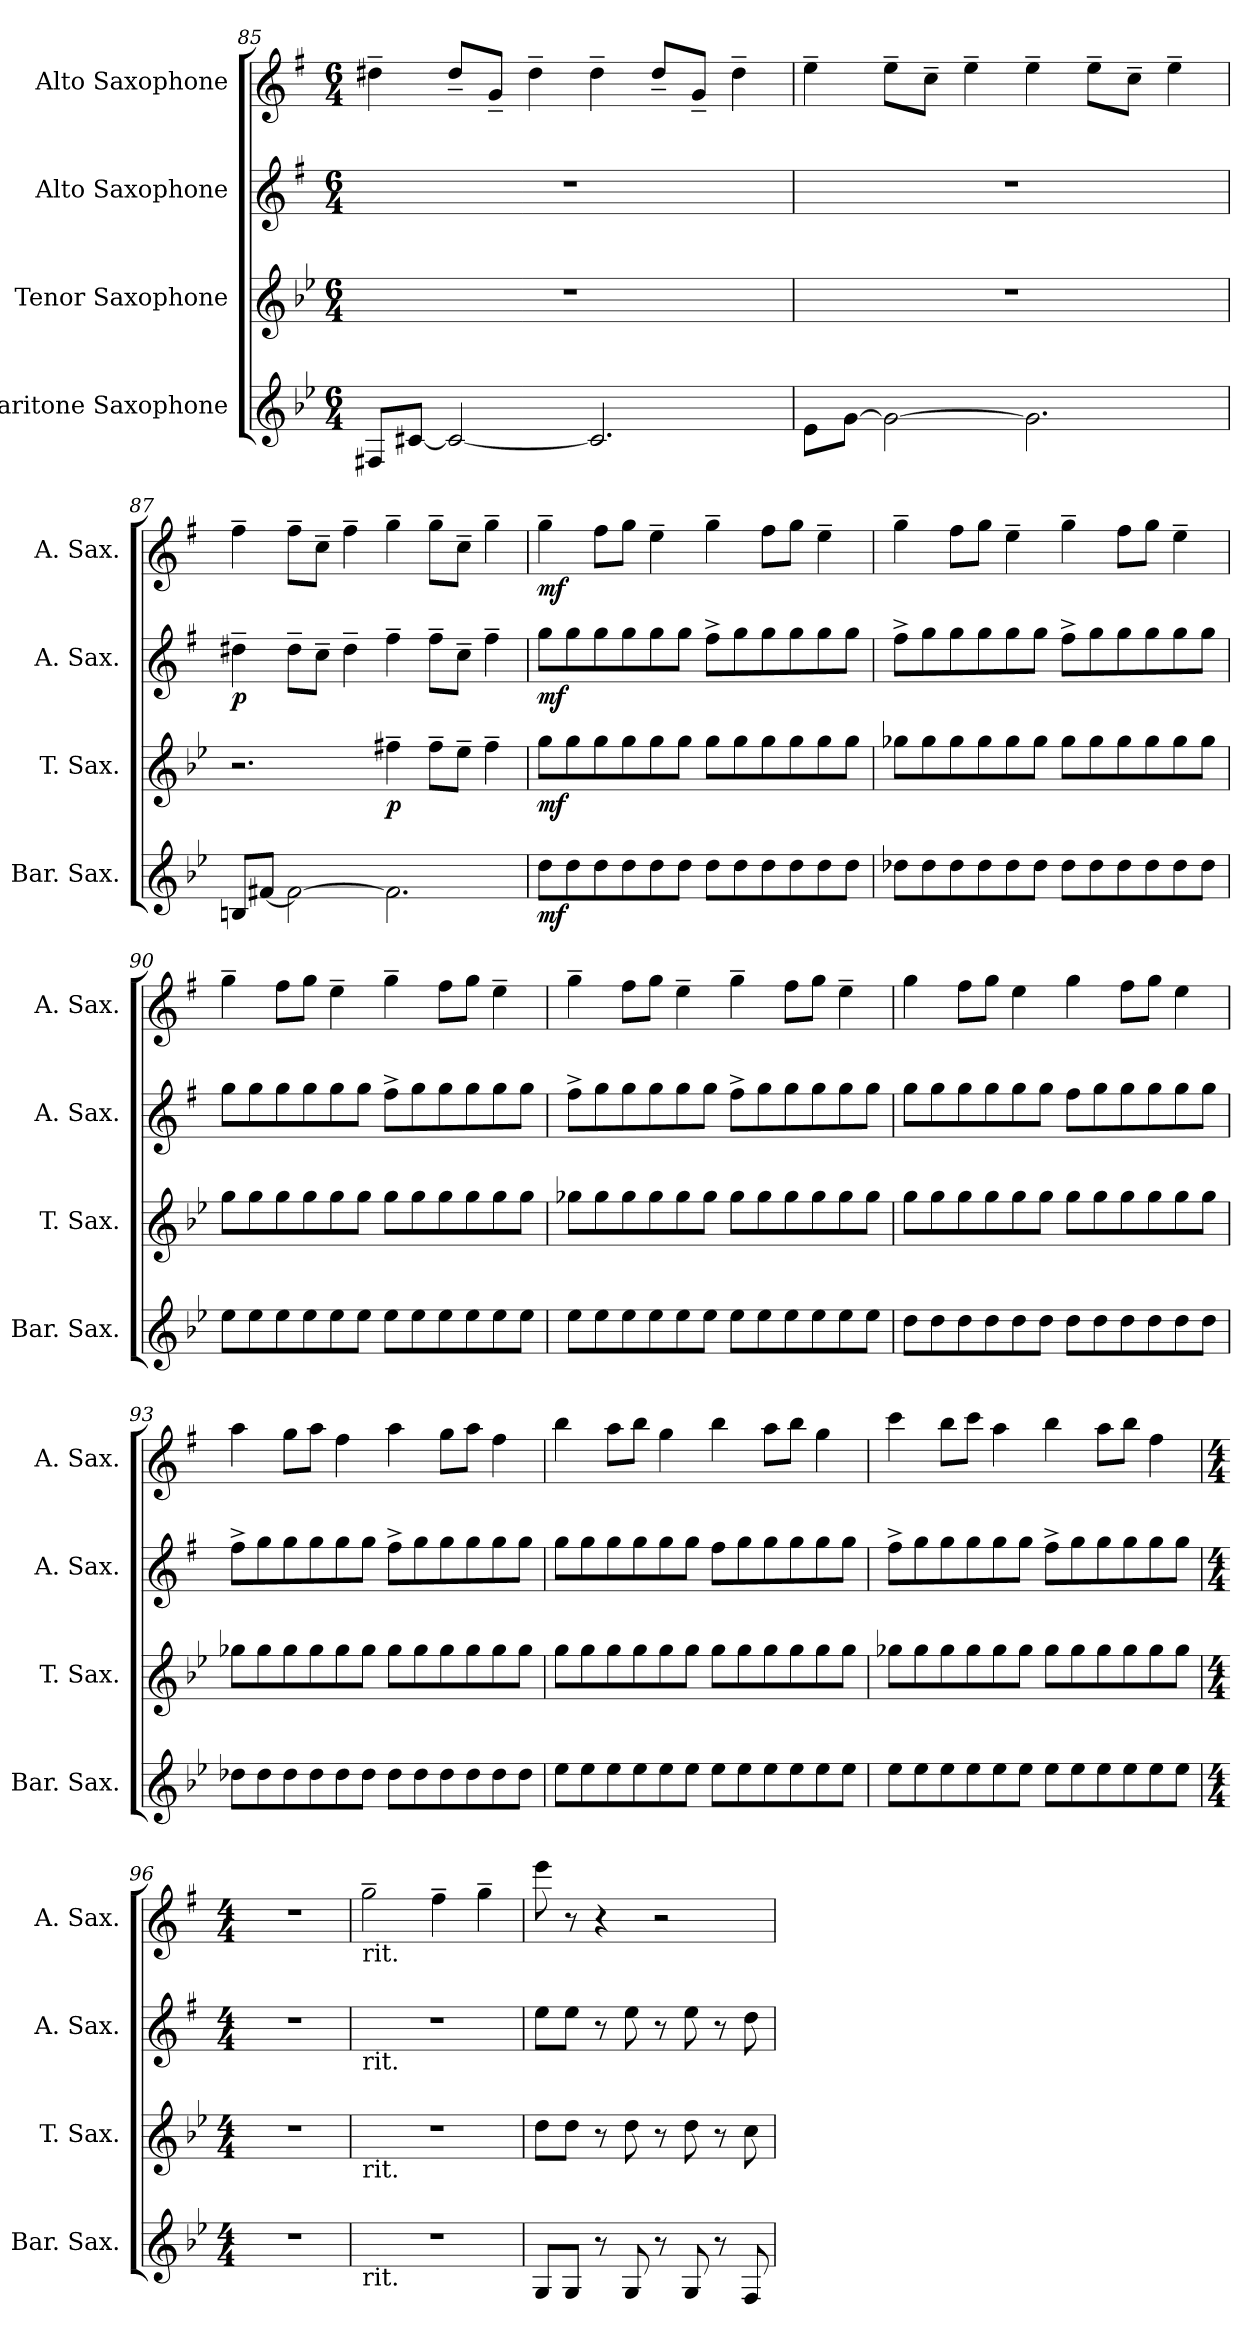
**kern	**dynam	**kern	**dynam	**kern	**dynam	**kern	**dynam
*part4	*part4	*part3	*part3	*part2	*part2	*part1	*part1
*staff4	*staff4	*staff3	*staff3	*staff2	*staff2	*staff1	*staff1
*I"Baritone Saxophone	*	*I"Tenor Saxophone	*	*I"Alto Saxophone	*	*I"Alto Saxophone	*
*I'Bar. Sax.	*	*I'T. Sax.	*	*I'A. Sax.	*	*I'A. Sax.	*
*clefG2	*	*clefG2	*	*clefG2	*	*clefG2	*
*ITrd12c21	*	*ITrd8c14	*	*ITrd5c9	*	*ITrd5c9	*
*k[b-e-]	*	*k[b-e-]	*	*k[b-e-]	*	*k[b-e-]	*
*B-:	*	*B-:	*	*B-:	*	*B-:	*
*M6/4	*	*M6/4	*	*M6/4	*	*M6/4	*
=85	=85	=85	=85	=85	=85	=85	=85
8FF#X/L	.	1.r	.	1.r	.	4f#X~\	.
[8C#X/J	.	.	.	.	.	.	.
2C#/_	.	.	.	.	.	8f#~/L	.
.	.	.	.	.	.	8B-~/J	.
.	.	.	.	.	.	4f#~\	.
2.C#/]	.	.	.	.	.	4f#~\	.
.	.	.	.	.	.	8f#~/L	.
.	.	.	.	.	.	8B-~/J	.
.	.	.	.	.	.	4f#~\	.
!!LO:LB:g=z
=86	=86	=86	=86	=86	=86	=86	=86
8E-\L	.	1.r	.	1.r	.	4g~\	.
[8G\J	.	.	.	.	.	.	.
2G\_	.	.	.	.	.	8g~\L	.
.	.	.	.	.	.	8e-~\J	.
.	.	.	.	.	.	4g~\	.
2.G\]	.	.	.	.	.	4g~\	.
.	.	.	.	.	.	8g~\L	.
.	.	.	.	.	.	8e-~\J	.
.	.	.	.	.	.	4g~\	.
=87	=87	=87	=87	=87	=87	=87	=87
!	!	!	!	!	!LO:DY:b	!	!
8BBn/L	.	2.r	.	4f#X~\	p	4a~\	.
[8F#X/J	.	.	.	.	.	.	.
2F#\_	.	.	.	8f#~\L	.	8a~\L	.
.	.	.	.	8e-~\J	.	8e-~\J	.
.	.	.	.	4f#~\	.	4a~\	.
!	!	!	!LO:DY:b	!	!	!	!
2.F#\]	.	4f#X~\	p	4a~\	.	4b-~\	.
.	.	8f#~\L	.	8a~\L	.	8b-~\L	.
.	.	8e-~\J	.	8e-~\J	.	8e-~\J	.
.	.	4f#~\	.	4a~\	.	4b-~\	.
=88	=88	=88	=88	=88	=88	=88	=88
!	!LO:DY:b	!	!LO:DY:b	!	!LO:DY:b	!	!LO:DY:b
8d\L	mf	8g\L	mf	8b-\L	mf	4b-~\	mf
8d\	.	8g\	.	8b-\	.	.	.
8d\	.	8g\	.	8b-\	.	8a\L	.
8d\	.	8g\	.	8b-\	.	8b-\J	.
8d\	.	8g\	.	8b-\	.	4g~\	.
8d\J	.	8g\J	.	8b-\J	.	.	.
8d\L	.	8g\L	.	8a^\L	.	4b-~\	.
8d\	.	8g\	.	8b-\	.	.	.
8d\	.	8g\	.	8b-\	.	8a\L	.
8d\	.	8g\	.	8b-\	.	8b-\J	.
8d\	.	8g\	.	8b-\	.	4g~\	.
8d\J	.	8g\J	.	8b-\J	.	.	.
!!LO:LB:g=z
=89	=89	=89	=89	=89	=89	=89	=89
8d-X\L	.	8g-X\L	.	8a^\L	.	4b-~\	.
8d-\	.	8g-\	.	8b-\	.	.	.
8d-\	.	8g-\	.	8b-\	.	8a\L	.
8d-\	.	8g-\	.	8b-\	.	8b-\J	.
8d-\	.	8g-\	.	8b-\	.	4g~\	.
8d-\J	.	8g-\J	.	8b-\J	.	.	.
8d-\L	.	8g-\L	.	8a^\L	.	4b-~\	.
8d-\	.	8g-\	.	8b-\	.	.	.
8d-\	.	8g-\	.	8b-\	.	8a\L	.
8d-\	.	8g-\	.	8b-\	.	8b-\J	.
8d-\	.	8g-\	.	8b-\	.	4g~\	.
8d-\J	.	8g-\J	.	8b-\J	.	.	.
=90	=90	=90	=90	=90	=90	=90	=90
8e-\L	.	8g\L	.	8b-\L	.	4b-~\	.
8e-\	.	8g\	.	8b-\	.	.	.
8e-\	.	8g\	.	8b-\	.	8a\L	.
8e-\	.	8g\	.	8b-\	.	8b-\J	.
8e-\	.	8g\	.	8b-\	.	4g~\	.
8e-\J	.	8g\J	.	8b-\J	.	.	.
8e-\L	.	8g\L	.	8a^\L	.	4b-~\	.
8e-\	.	8g\	.	8b-\	.	.	.
8e-\	.	8g\	.	8b-\	.	8a\L	.
8e-\	.	8g\	.	8b-\	.	8b-\J	.
8e-\	.	8g\	.	8b-\	.	4g~\	.
8e-\J	.	8g\J	.	8b-\J	.	.	.
=91	=91	=91	=91	=91	=91	=91	=91
8e-\L	.	8g-X\L	.	8a^\L	.	4b-~\	.
8e-\	.	8g-\	.	8b-\	.	.	.
8e-\	.	8g-\	.	8b-\	.	8a\L	.
8e-\	.	8g-\	.	8b-\	.	8b-\J	.
8e-\	.	8g-\	.	8b-\	.	4g~\	.
8e-\J	.	8g-\J	.	8b-\J	.	.	.
8e-\L	.	8g-\L	.	8a^\L	.	4b-~\	.
8e-\	.	8g-\	.	8b-\	.	.	.
8e-\	.	8g-\	.	8b-\	.	8a\L	.
8e-\	.	8g-\	.	8b-\	.	8b-\J	.
8e-\	.	8g-\	.	8b-\	.	4g~\	.
8e-\J	.	8g-\J	.	8b-\J	.	.	.
!!LO:PB:g=z
=92	=92	=92	=92	=92	=92	=92	=92
8d\L	.	8g\L	.	8b-\L	.	4b-\	.
8d\	.	8g\	.	8b-\	.	.	.
8d\	.	8g\	.	8b-\	.	8a\L	.
8d\	.	8g\	.	8b-\	.	8b-\J	.
8d\	.	8g\	.	8b-\	.	4g\	.
8d\J	.	8g\J	.	8b-\J	.	.	.
8d\L	.	8g\L	.	8a\L	.	4b-\	.
8d\	.	8g\	.	8b-\	.	.	.
8d\	.	8g\	.	8b-\	.	8a\L	.
8d\	.	8g\	.	8b-\	.	8b-\J	.
8d\	.	8g\	.	8b-\	.	4g\	.
8d\J	.	8g\J	.	8b-\J	.	.	.
=93	=93	=93	=93	=93	=93	=93	=93
8d-X\L	.	8g-X\L	.	8a^\L	.	4cc\	.
8d-\	.	8g-\	.	8b-\	.	.	.
8d-\	.	8g-\	.	8b-\	.	8b-\L	.
8d-\	.	8g-\	.	8b-\	.	8cc\J	.
8d-\	.	8g-\	.	8b-\	.	4a\	.
8d-\J	.	8g-\J	.	8b-\J	.	.	.
8d-\L	.	8g-\L	.	8a^\L	.	4cc\	.
8d-\	.	8g-\	.	8b-\	.	.	.
8d-\	.	8g-\	.	8b-\	.	8b-\L	.
8d-\	.	8g-\	.	8b-\	.	8cc\J	.
8d-\	.	8g-\	.	8b-\	.	4a\	.
8d-\J	.	8g-\J	.	8b-\J	.	.	.
=94	=94	=94	=94	=94	=94	=94	=94
8e-\L	.	8g\L	.	8b-\L	.	4dd\	.
8e-\	.	8g\	.	8b-\	.	.	.
8e-\	.	8g\	.	8b-\	.	8cc\L	.
8e-\	.	8g\	.	8b-\	.	8dd\J	.
8e-\	.	8g\	.	8b-\	.	4b-\	.
8e-\J	.	8g\J	.	8b-\J	.	.	.
8e-\L	.	8g\L	.	8a\L	.	4dd\	.
8e-\	.	8g\	.	8b-\	.	.	.
8e-\	.	8g\	.	8b-\	.	8cc\L	.
8e-\	.	8g\	.	8b-\	.	8dd\J	.
8e-\	.	8g\	.	8b-\	.	4b-\	.
8e-\J	.	8g\J	.	8b-\J	.	.	.
!!LO:LB:g=z
=95	=95	=95	=95	=95	=95	=95	=95
8e-\L	.	8g-X\L	.	8a^\L	.	4ee-\	.
8e-\	.	8g-\	.	8b-\	.	.	.
8e-\	.	8g-\	.	8b-\	.	8dd\L	.
8e-\	.	8g-\	.	8b-\	.	8ee-\J	.
8e-\	.	8g-\	.	8b-\	.	4cc\	.
8e-\J	.	8g-\J	.	8b-\J	.	.	.
8e-\L	.	8g-\L	.	8a^\L	.	4dd\	.
8e-\	.	8g-\	.	8b-\	.	.	.
8e-\	.	8g-\	.	8b-\	.	8cc\L	.
8e-\	.	8g-\	.	8b-\	.	8dd\J	.
8e-\	.	8g-\	.	8b-\	.	4a\	.
8e-\J	.	8g-\J	.	8b-\J	.	.	.
=96	=96	=96	=96	=96	=96	=96	=96
*M4/4	*	*M4/4	*	*M4/4	*	*M4/4	*
1r	.	1r	.	1r	.	1r	.
=97	=97	=97	=97	=97	=97	=97	=97
!	!	!	!	!	!	!LO:TX:b:t=rit.	!
!	!	!	!	!LO:TX:b:t=rit.	!	!	!
!	!	!LO:TX:b:t=rit.	!	!	!	!	!
!LO:TX:b:t=rit.	!	!	!	!	!	!	!
1r	.	1r	.	1r	.	2b-~\	.
.	.	.	.	.	.	4a~\	.
.	.	.	.	.	.	4b-~\	.
=98	=98	=98	=98	=98	=98	=98	=98
8GG/L	.	8d\L	.	8g\L	.	8gg\	.
8GG/J	.	8d\J	.	8g\J	.	8r	.
8r	.	8r	.	8r	.	4r	.
8GG/	.	8d\	.	8g\	.	.	.
8r	.	8r	.	8r	.	2r	.
8GG/	.	8d\	.	8g\	.	.	.
8r	.	8r	.	8r	.	.	.
8FF/	.	8c\	.	8f\	.	.	.
=	=	=	=	=	=	=	=
*-	*-	*-	*-	*-	*-	*-	*-
